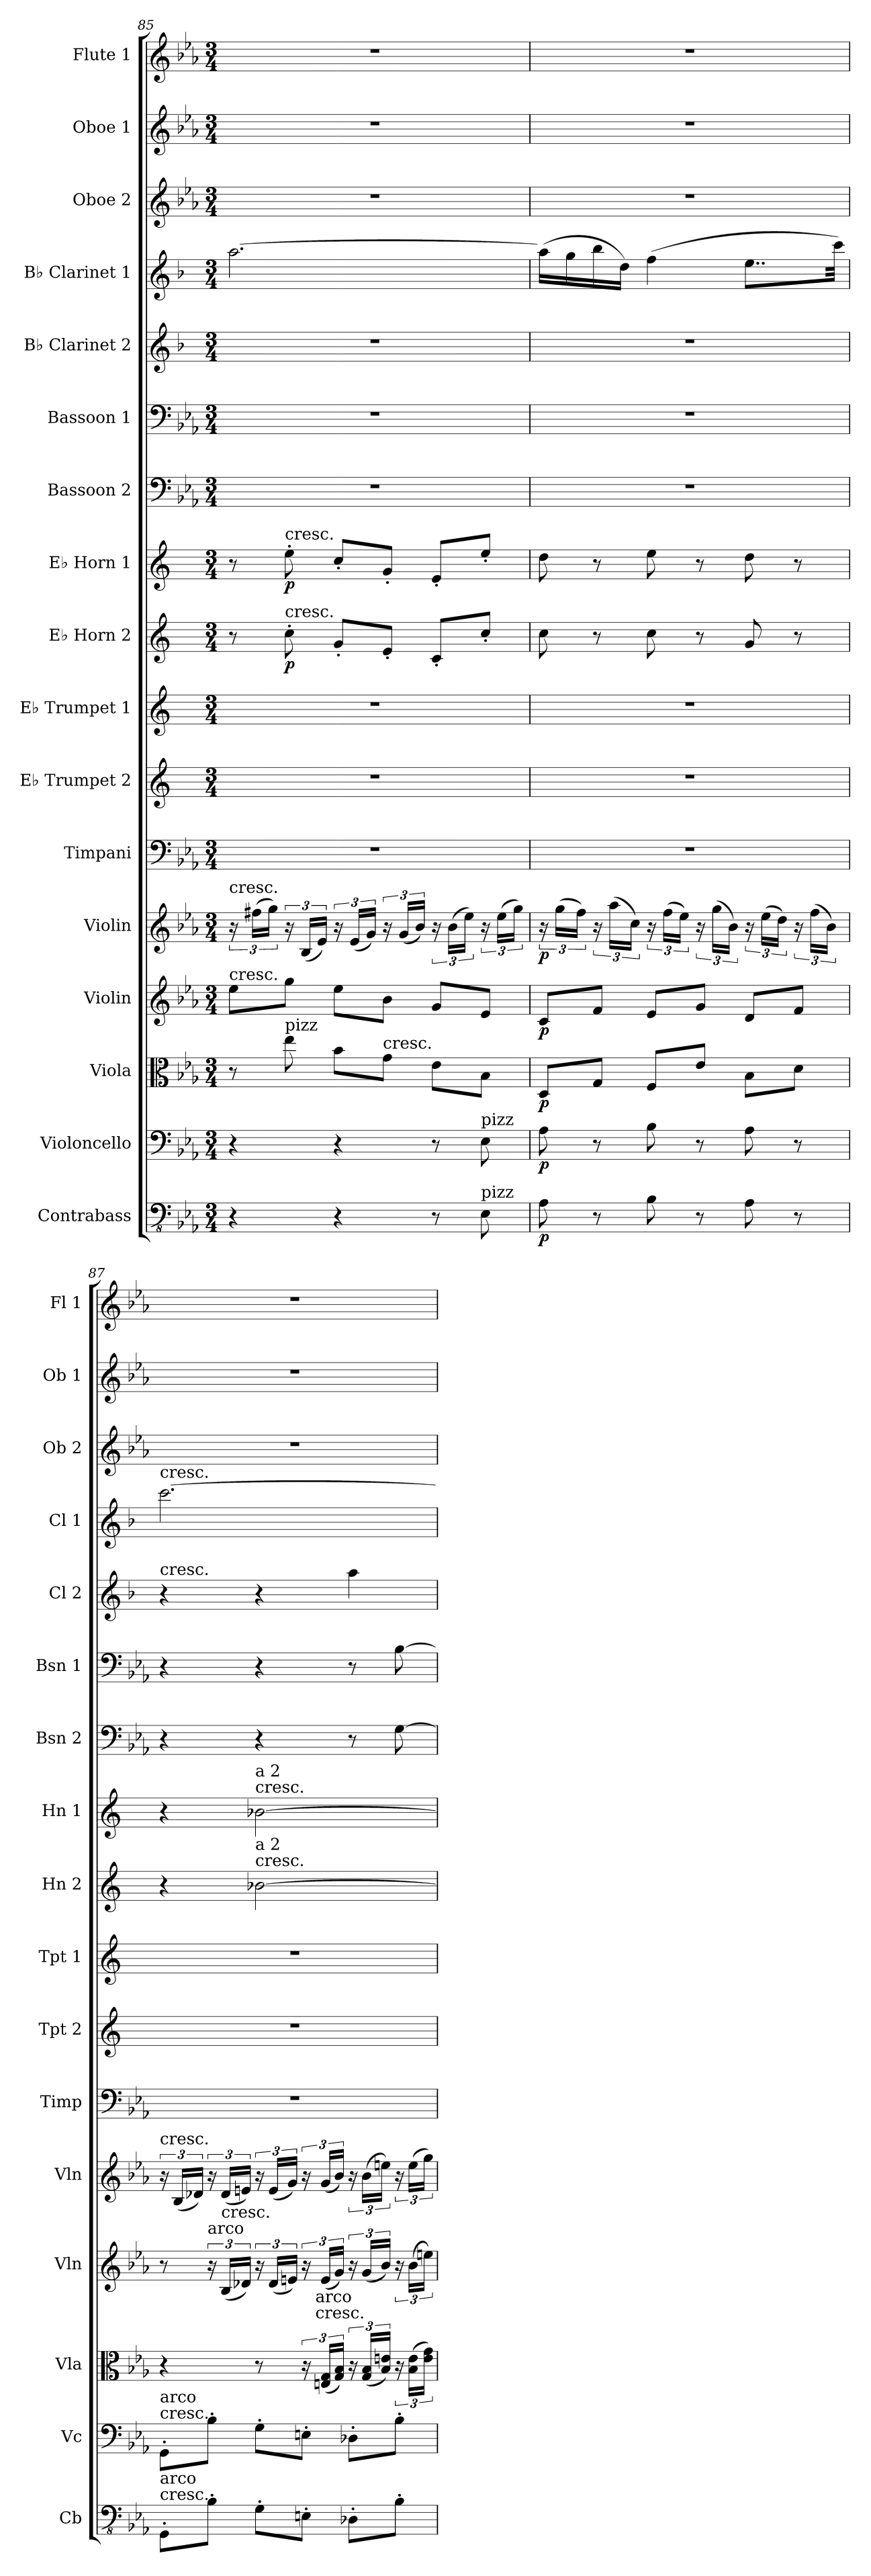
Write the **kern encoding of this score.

**kern	**dynam	**kern	**dynam	**kern	**dynam	**kern	**dynam	**kern	**dynam	**kern	**kern	**kern	**kern	**dynam	**kern	**dynam	**kern	**kern	**kern	**kern	**kern	**kern	**kern
*part17	*part17	*part16	*part16	*part15	*part15	*part14	*part14	*part13	*part13	*part12	*part11	*part10	*part9	*part9	*part8	*part8	*part7	*part6	*part5	*part4	*part3	*part2	*part1
*staff17	*staff17	*staff16	*staff16	*staff15	*staff15	*staff14	*staff14	*staff13	*staff13	*staff12	*staff11	*staff10	*staff9	*staff9	*staff8	*staff8	*staff7	*staff6	*staff5	*staff4	*staff3	*staff2	*staff1
*I"Contrabass	*	*I"Violoncello	*	*I"Viola	*	*I"Violin	*	*I"Violin	*	*I"Timpani	*I"E♭ Trumpet 2	*I"E♭ Trumpet 1	*I"E♭ Horn 2	*	*I"E♭ Horn 1	*	*I"Bassoon 2	*I"Bassoon 1	*I"B♭ Clarinet 2	*I"B♭ Clarinet 1	*I"Oboe 2	*I"Oboe 1	*I"Flute 1
*I'Cb	*	*I'Vc	*	*I'Vla	*	*I'Vln	*	*I'Vln	*	*I'Timp	*I'Tpt 2	*I'Tpt 1	*I'Hn 2	*	*I'Hn 1	*	*I'Bsn 2	*I'Bsn 1	*I'Cl 2	*I'Cl 1	*I'Ob 2	*I'Ob 1	*I'Fl 1
*clefFv4	*	*clefF4	*	*clefC3	*	*clefG2	*	*clefG2	*	*clefF4	*clefG2	*clefG2	*clefG2	*	*clefG2	*	*clefF4	*clefF4	*clefG2	*clefG2	*clefG2	*clefG2	*clefG2
*	*	*	*	*	*	*	*	*	*	*	*ITrd-2c-3	*ITrd-2c-3	*ITrd5c9	*	*ITrd5c9	*	*	*	*ITrd1c2	*ITrd1c2	*	*	*
*k[b-e-a-]	*	*k[b-e-a-]	*	*k[b-e-a-]	*	*k[b-e-a-]	*	*k[b-e-a-]	*	*k[b-e-a-]	*k[b-e-a-]	*k[b-e-a-]	*k[b-e-a-]	*	*k[b-e-a-]	*	*k[b-e-a-]	*k[b-e-a-]	*k[b-e-a-]	*k[b-e-a-]	*k[b-e-a-]	*k[b-e-a-]	*k[b-e-a-]
*M3/4	*	*M3/4	*	*M3/4	*	*M3/4	*	*M3/4	*	*M3/4	*M3/4	*M3/4	*M3/4	*	*M3/4	*	*M3/4	*M3/4	*M3/4	*M3/4	*M3/4	*M3/4	*M3/4
=85	=85	=85	=85	=85	=85	=85	=85	=85	=85	=85	=85	=85	=85	=85	=85	=85	=85	=85	=85	=85	=85	=85	=85
!	!	!	!	!	!	!	!	!LO:TX:a:t=cresc.	!	!	!	!	!	!	!	!	!	!	!	!	!	!	!
!	!	!	!	!	!	!LO:TX:a:t=cresc.	!	!	!	!	!	!	!	!	!	!	!	!	!	!	!	!	!
4r	.	4r	.	8r	.	8ee-\L	.	24r	.	2.r	2.r	2.r	8r	.	8r	.	2.r	2.r	2.r	[2.gg\	2.r	2.r	2.r
.	.	.	.	.	.	.	.	(24ff#X\LL	.	.	.	.	.	.	.	.	.	.	.	.	.	.	.
.	.	.	.	.	.	.	.	24gg\JJ)	.	.	.	.	.	.	.	.	.	.	.	.	.	.	.
!	!	!	!	!	!	!	!	!	!	!	!	!	!	!	!LO:TX:a:t=cresc.	!	!	!	!	!	!	!	!
!	!	!	!	!	!	!	!	!	!	!	!	!	!LO:TX:a:t=cresc.	!	!	!	!	!	!	!	!	!	!
!	!	!	!	!LO:TX:a:t=pizz	!	!	!	!	!	!	!	!	!	!	!	!	!	!	!	!	!	!	!
!	!	!	!	!	!	!	!	!	!	!	!	!	!	!LO:DY:b	!	!LO:DY:b	!	!	!	!	!	!	!
.	.	.	.	8ee-\	.	8gg\J	.	24r	.	.	.	.	8e-'\	p	8g'\	p	.	.	.	.	.	.	.
.	.	.	.	.	.	.	.	(24B-/LL	.	.	.	.	.	.	.	.	.	.	.	.	.	.	.
.	.	.	.	.	.	.	.	24e-/JJ)	.	.	.	.	.	.	.	.	.	.	.	.	.	.	.
4r	.	4r	.	8b-\L	.	8ee-\L	.	24r	.	.	.	.	8B-'/L	.	8e-'/L	.	.	.	.	.	.	.	.
.	.	.	.	.	.	.	.	(24e-/LL	.	.	.	.	.	.	.	.	.	.	.	.	.	.	.
.	.	.	.	.	.	.	.	24g/JJ)	.	.	.	.	.	.	.	.	.	.	.	.	.	.	.
!	!	!	!	!LO:TX:a:t=cresc.	!	!	!	!	!	!	!	!	!	!	!	!	!	!	!	!	!	!	!
.	.	.	.	8g\J	.	8b-\J	.	24r	.	.	.	.	8G'/J	.	8B-'/J	.	.	.	.	.	.	.	.
.	.	.	.	.	.	.	.	(24g/LL	.	.	.	.	.	.	.	.	.	.	.	.	.	.	.
.	.	.	.	.	.	.	.	24b-/JJ)	.	.	.	.	.	.	.	.	.	.	.	.	.	.	.
8r	.	8r	.	8e-\L	.	8g/L	.	24r	.	.	.	.	8E-'/L	.	8G'/L	.	.	.	.	.	.	.	.
.	.	.	.	.	.	.	.	(24b-\LL	.	.	.	.	.	.	.	.	.	.	.	.	.	.	.
.	.	.	.	.	.	.	.	24ee-\JJ)	.	.	.	.	.	.	.	.	.	.	.	.	.	.	.
!	!	!LO:TX:a:t=pizz	!	!	!	!	!	!	!	!	!	!	!	!	!	!	!	!	!	!	!	!	!
!LO:TX:a:t=pizz	!	!	!	!	!	!	!	!	!	!	!	!	!	!	!	!	!	!	!	!	!	!	!
8EE-\	.	8E-\	.	8B-\J	.	8e-/J	.	24r	.	.	.	.	8e-'/J	.	8g'/J	.	.	.	.	.	.	.	.
.	.	.	.	.	.	.	.	(24ee-\LL	.	.	.	.	.	.	.	.	.	.	.	.	.	.	.
.	.	.	.	.	.	.	.	24gg\JJ)	.	.	.	.	.	.	.	.	.	.	.	.	.	.	.
=86	=86	=86	=86	=86	=86	=86	=86	=86	=86	=86	=86	=86	=86	=86	=86	=86	=86	=86	=86	=86	=86	=86	=86
!	!LO:DY:b	!	!LO:DY:b	!	!LO:DY:b	!	!LO:DY:b	!	!LO:DY:b	!	!	!	!	!	!	!	!	!	!	!	!	!	!
8AA-\	p	8A-\	p	8D/L	p	8c/L	p	24r	p	2.r	2.r	2.r	8e-\	.	8f\	.	2.r	2.r	2.r	(16gg\LL]	2.r	2.r	2.r
.	.	.	.	.	.	.	.	(24gg\LL	.	.	.	.	.	.	.	.	.	.	.	.	.	.	.
.	.	.	.	.	.	.	.	.	.	.	.	.	.	.	.	.	.	.	.	16ff\	.	.	.
.	.	.	.	.	.	.	.	24ff\JJ)	.	.	.	.	.	.	.	.	.	.	.	.	.	.	.
8r	.	8r	.	8G/J	.	8f/J	.	24r	.	.	.	.	8r	.	8r	.	.	.	.	16aa-\	.	.	.
.	.	.	.	.	.	.	.	(24aa-\LL	.	.	.	.	.	.	.	.	.	.	.	.	.	.	.
.	.	.	.	.	.	.	.	.	.	.	.	.	.	.	.	.	.	.	.	16cc\JJ)	.	.	.
.	.	.	.	.	.	.	.	24cc\JJ)	.	.	.	.	.	.	.	.	.	.	.	.	.	.	.
8BB-\	.	8B-\	.	8F/L	.	8e-/L	.	24r	.	.	.	.	8e-\	.	8g\	.	.	.	.	(4ee-\	.	.	.
.	.	.	.	.	.	.	.	(24ff\LL	.	.	.	.	.	.	.	.	.	.	.	.	.	.	.
.	.	.	.	.	.	.	.	24ee-\JJ)	.	.	.	.	.	.	.	.	.	.	.	.	.	.	.
8r	.	8r	.	8e-/J	.	8g/J	.	24r	.	.	.	.	8r	.	8r	.	.	.	.	.	.	.	.
.	.	.	.	.	.	.	.	(24gg\LL	.	.	.	.	.	.	.	.	.	.	.	.	.	.	.
.	.	.	.	.	.	.	.	24b-\JJ)	.	.	.	.	.	.	.	.	.	.	.	.	.	.	.
8AA-\	.	8A-\	.	8B-\L	.	8d/L	.	24r	.	.	.	.	8B-/	.	8f\	.	.	.	.	8..dd\L	.	.	.
.	.	.	.	.	.	.	.	(24ee-\LL	.	.	.	.	.	.	.	.	.	.	.	.	.	.	.
.	.	.	.	.	.	.	.	24dd\JJ)	.	.	.	.	.	.	.	.	.	.	.	.	.	.	.
8r	.	8r	.	8d\J	.	8f/J	.	24r	.	.	.	.	8r	.	8r	.	.	.	.	.	.	.	.
.	.	.	.	.	.	.	.	(24ff\LL	.	.	.	.	.	.	.	.	.	.	.	.	.	.	.
.	.	.	.	.	.	.	.	24b-\JJ)	.	.	.	.	.	.	.	.	.	.	.	.	.	.	.
.	.	.	.	.	.	.	.	.	.	.	.	.	.	.	.	.	.	.	.	32bb-\Jkk)	.	.	.
!!LO:PB:g=z
=87	=87	=87	=87	=87	=87	=87	=87	=87	=87	=87	=87	=87	=87	=87	=87	=87	=87	=87	=87	=87	=87	=87	=87
!	!	!	!	!	!	!	!	!	!	!	!	!	!	!	!	!	!	!	!	!LO:TX:a:t=cresc.	!	!	!
!	!	!	!	!	!	!	!	!	!	!	!	!	!	!	!	!	!	!	!LO:TX:a:t=cresc.	!	!	!	!
!	!	!	!	!	!	!	!	!LO:TX:a:t=cresc.	!	!	!	!	!	!	!	!	!	!	!	!	!	!	!
!	!	!LO:TX:a:t=cresc.	!	!	!	!	!	!	!	!	!	!	!	!	!	!	!	!	!	!	!	!	!
!	!	!LO:TX:a:t=arco	!	!	!	!	!	!	!	!	!	!	!	!	!	!	!	!	!	!	!	!	!
!LO:TX:a:t=cresc.	!	!	!	!	!	!	!	!	!	!	!	!	!	!	!	!	!	!	!	!	!	!	!
!LO:TX:a:t=arco	!	!	!	!	!	!	!	!	!	!	!	!	!	!	!	!	!	!	!	!	!	!	!
8GGG'\L	.	8GG'\L	.	4r	.	8r	.	24r	.	2.r	2.r	2.r	4r	.	4r	.	4r	4r	4r	[2.bb-\	2.r	2.r	2.r
.	.	.	.	.	.	.	.	(24B-/LL	.	.	.	.	.	.	.	.	.	.	.	.	.	.	.
.	.	.	.	.	.	.	.	24d-X/JJ)	.	.	.	.	.	.	.	.	.	.	.	.	.	.	.
!	!	!	!	!	!	!LO:TX:a:t=arco	!	!	!	!	!	!	!	!	!	!	!	!	!	!	!	!	!
8BB-'\J	.	8B-'\J	.	.	.	24r	.	24r	.	.	.	.	.	.	.	.	.	.	.	.	.	.	.
!	!	!	!	!	!	!LO:TX:a:t=cresc.	!	!	!	!	!	!	!	!	!	!	!	!	!	!	!	!	!
.	.	.	.	.	.	(24B-/LL	.	(24d-/LL	.	.	.	.	.	.	.	.	.	.	.	.	.	.	.
.	.	.	.	.	.	24d-X/JJ)	.	24en/JJ)	.	.	.	.	.	.	.	.	.	.	.	.	.	.	.
!	!	!	!	!	!	!	!	!	!	!	!	!	!	!	!LO:TX:a:t=cresc.	!	!	!	!	!	!	!	!
!	!	!	!	!	!	!	!	!	!	!	!	!	!	!	!LO:TX:a:t=a 2	!	!	!	!	!	!	!	!
!	!	!	!	!	!	!	!	!	!	!	!	!	!LO:TX:a:t=cresc.	!	!	!	!	!	!	!	!	!	!
!	!	!	!	!	!	!	!	!	!	!	!	!	!LO:TX:a:t=a 2	!	!	!	!	!	!	!	!	!	!
8GG'\L	.	8G'\L	.	8r	.	24r	.	24r	.	.	.	.	[2d-X\	.	[2d-X\	.	4r	4r	4r	.	.	.	.
.	.	.	.	.	.	(24d-/LL	.	(24e/LL	.	.	.	.	.	.	.	.	.	.	.	.	.	.	.
.	.	.	.	.	.	24en/JJ)	.	24g/JJ)	.	.	.	.	.	.	.	.	.	.	.	.	.	.	.
8EEn'\J	.	8En'\J	.	24r	.	24r	.	24r	.	.	.	.	.	.	.	.	.	.	.	.	.	.	.
!	!	!	!	!LO:TX:a:t=cresc.	!	!	!	!	!	!	!	!	!	!	!	!	!	!	!	!	!	!	!
!	!	!	!	!LO:TX:a:t=arco	!	!	!	!	!	!	!	!	!	!	!	!	!	!	!	!	!	!	!
.	.	.	.	(24En/ 24G/LL	.	(24e/LL	.	(24g/LL	.	.	.	.	.	.	.	.	.	.	.	.	.	.	.
.	.	.	.	24G/ 24B-/JJ)	.	24g/JJ)	.	24b-/JJ)	.	.	.	.	.	.	.	.	.	.	.	.	.	.	.
8DD-X'\L	.	8D-X'\L	.	24r	.	24r	.	24r	.	.	.	.	.	.	.	.	8r	8r	4gg\	.	.	.	.
.	.	.	.	(24G/ 24B-/LL	.	(24g/LL	.	(24b-\LL	.	.	.	.	.	.	.	.	.	.	.	.	.	.	.
.	.	.	.	24B-/ 24en/JJ)	.	24b-/JJ)	.	24een\JJ)	.	.	.	.	.	.	.	.	.	.	.	.	.	.	.
8BB-'\J	.	8B-'\J	.	24r	.	24r	.	24r	.	.	.	.	.	.	.	.	[8G\	[8B-\	.	.	.	.	.
.	.	.	.	(24B-\ 24e\LL	.	(24b-\LL	.	(24ee\LL	.	.	.	.	.	.	.	.	.	.	.	.	.	.	.
.	.	.	.	24e\ 24g\JJ)	.	24een\JJ)	.	24gg\JJ)	.	.	.	.	.	.	.	.	.	.	.	.	.	.	.
=	=	=	=	=	=	=	=	=	=	=	=	=	=	=	=	=	=	=	=	=	=	=	=
*-	*-	*-	*-	*-	*-	*-	*-	*-	*-	*-	*-	*-	*-	*-	*-	*-	*-	*-	*-	*-	*-	*-	*-
